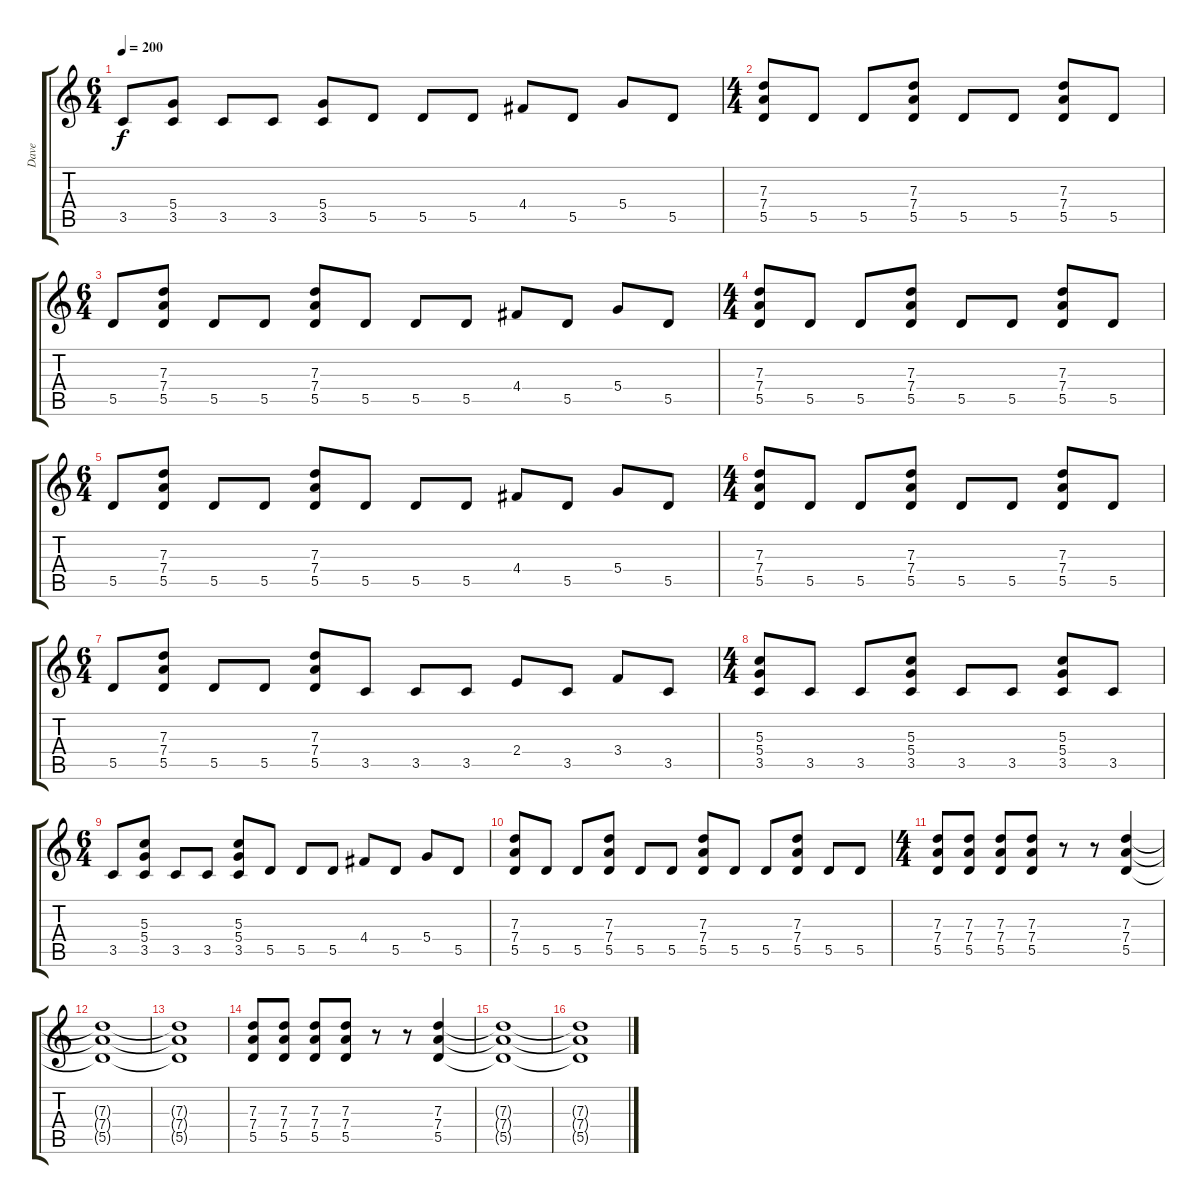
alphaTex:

\track ("Dave" "Dave") {instrument distortionguitar}
\staff {score tabs}
\tuning (E4 B3 G3 D3 A2 E2) {hide}
\ts (6 4)
\tempo 200
\clef g2
\ks c
3.5.8{dy f} (5.4 3.5).8 3.5.8 3.5.8 (5.4 3.5).8 5.5.8 5.5.8 5.5.8 4.4.8 5.5.8 5.4.8 5.5.8 |
\ts (4 4)
(7.3 7.4 5.5).8 5.5.8 5.5.8 (7.3 7.4 5.5).8 5.5.8 5.5.8 (7.3 7.4 5.5).8 5.5.8 |
\ts (6 4)
5.5.8 (7.3 7.4 5.5).8 5.5.8 5.5.8 (7.3 7.4 5.5).8 5.5.8 5.5.8 5.5.8 4.4.8 5.5.8 5.4.8 5.5.8 |
\ts (4 4)
(7.3 7.4 5.5).8 5.5.8 5.5.8 (7.3 7.4 5.5).8 5.5.8 5.5.8 (7.3 7.4 5.5).8 5.5.8 |
\ts (6 4)
5.5.8 (7.3 7.4 5.5).8 5.5.8 5.5.8 (7.3 7.4 5.5).8 5.5.8 5.5.8 5.5.8 4.4.8 5.5.8 5.4.8 5.5.8 |
\ts (4 4)
(7.3 7.4 5.5).8 5.5.8 5.5.8 (7.3 7.4 5.5).8 5.5.8 5.5.8 (7.3 7.4 5.5).8 5.5.8 |
\ts (6 4)
5.5.8 (7.3 7.4 5.5).8 5.5.8 5.5.8 (7.3 7.4 5.5).8 3.5.8 3.5.8 3.5.8 2.4.8 3.5.8 3.4.8 3.5.8 |
\ts (4 4)
(5.3 5.4 3.5).8 3.5.8 3.5.8 (5.3 5.4 3.5).8 3.5.8 3.5.8 (5.3 5.4 3.5).8 3.5.8 |
\ts (6 4)
3.5.8 (5.3 5.4 3.5).8 3.5.8 3.5.8 (5.3 5.4 3.5).8 5.5.8 5.5.8 5.5.8 4.4.8 5.5.8 5.4.8 5.5.8 |
(7.3 7.4 5.5).8 5.5.8 5.5.8 (7.3 7.4 5.5).8 5.5.8 5.5.8 (7.3 7.4 5.5).8 5.5.8 5.5.8 (7.3 7.4 5.5).8 5.5.8 5.5.8 |
\ts (4 4)
(7.3 7.4 5.5).8 (7.3 7.4 5.5).8 (7.3 7.4 5.5).8 (7.3 7.4 5.5).8 r.8 r.8 (7.3 7.4 5.5).4 |
(7.3{t} 7.4{t} 5.5{t}).1 |
(7.3{t} 7.4{t} 5.5{t}).1 |
(7.3 7.4 5.5).8 (7.3 7.4 5.5).8 (7.3 7.4 5.5).8 (7.3 7.4 5.5).8 r.8 r.8 (7.3 7.4 5.5).4 |
(7.3{t} 7.4{t} 5.5{t}).1 |
(7.3{t} 7.4{t} 5.5{t}).1
